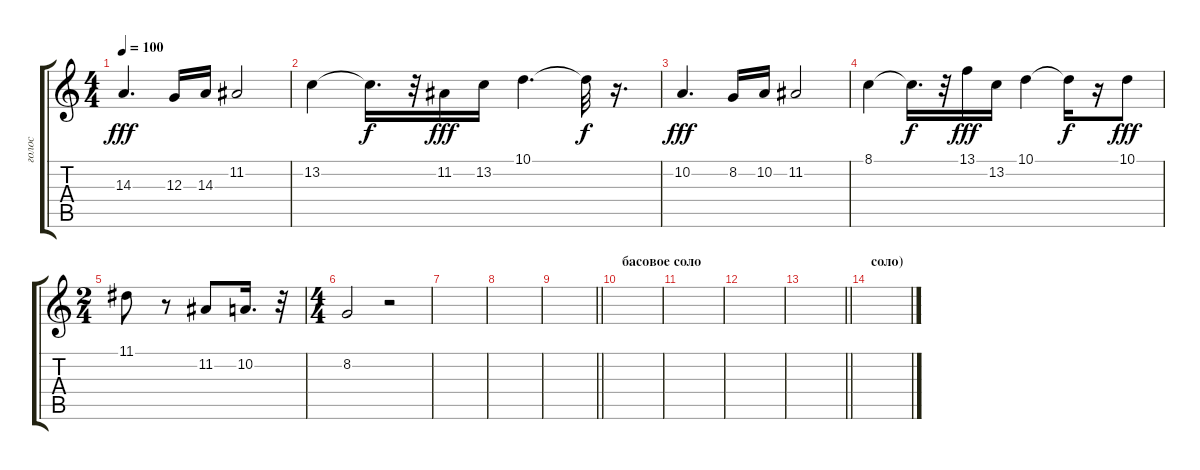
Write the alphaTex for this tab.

\track ("голос" "голос") {instrument fx5brightness}
\staff {score tabs}
\tuning (E4 B3 G3 D3 A2 E2) {hide}
\ts (4 4)
\tempo 100
\clef g2
\ks c
14.3.4{d dy fff} 12.3.16 14.3.16 11.2.2 |
13.2.4 13.2{t}.16{d dy f} r.32 11.2.16{dy fff} 13.2.16 10.1.4{d} 10.1{t}.32{dy f} r.16{d} |
10.2.4{d dy fff} 8.2.16 10.2.16 11.2.2 |
8.1.4 8.1{t}.16{d dy f} r.32 13.1.16{dy fff} 13.2.16 10.1.4 10.1{t}.16{dy f} r.16 10.1.8{dy fff} |
\ts (2 4)
11.1.8 r.8 11.2.8 10.2.16{d} r.32 |
\ts (4 4)
8.2.2 r.2 |
|
|
\barLineRight lightlight
|
\section ("" "басовое соло")
|
|
|
\barLineRight lightlight
|
\section ("" "соло)")
